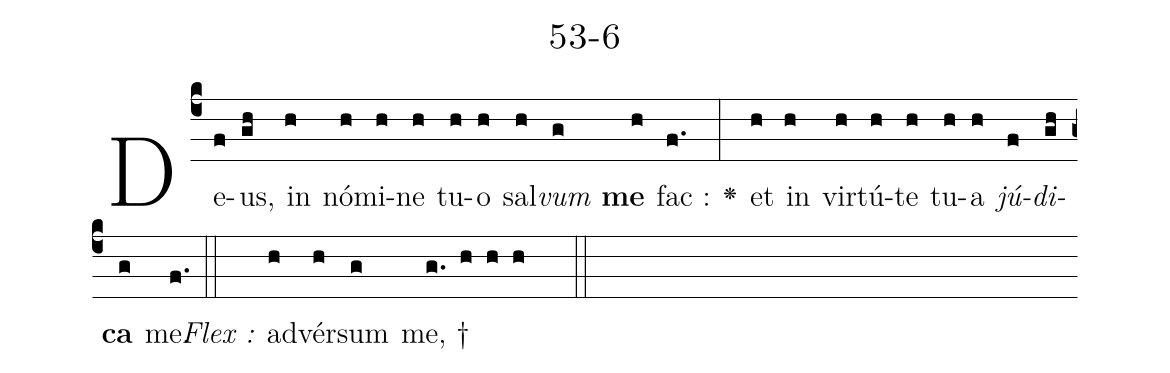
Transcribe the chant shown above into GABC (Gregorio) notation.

name: 53-6;
%%
(c4)De(f)us,(gh) in(h) nó(h)mi(h)ne(h) tu(h)o(h) sal(h)<i>vum</i>(g) <b>me</b>(h) fac :(f.) <v>\greheightstar</v>(:) et(h) in(h) vir(h)tú(h)te(h) tu(h)a(h) <i>jú</i>(f)<i>di</i>(gh)<b>ca</b>(g) me.(f.) (::)
<i>Flex :</i>()  ad(h)vér(h)sum(g) me, †(g. h h h  ::)

%E(h) u(h) o(f) u(gh) a(g) e.(f.) (::)
